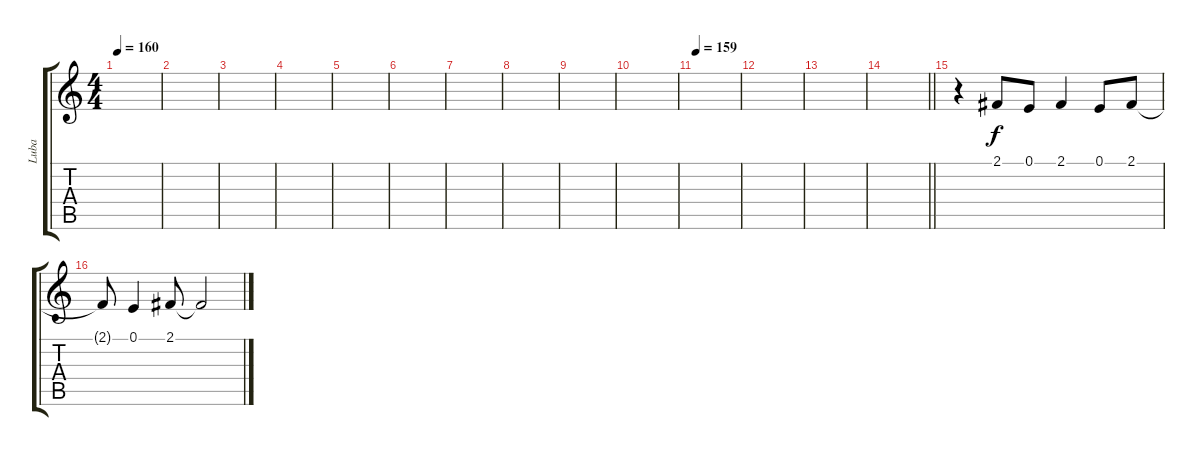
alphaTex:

\track ("Luba" "Luba") {instrument voiceoohs}
\staff {score tabs}
\tuning (E4 B3 G3 D3 A2 E2) {hide}
\ts (4 4)
\tempo 160
\clef g2
\ks c
|
|
|
|
|
|
|
|
|
|
\tempo 159
|
|
|
\barLineRight lightlight
|
\section ("" "")
r.4 2.1.8 0.1.8 2.1.4 0.1.8 2.1.8 |
2.1{t}.8 0.1.4 2.1.8 2.1{t}.2
